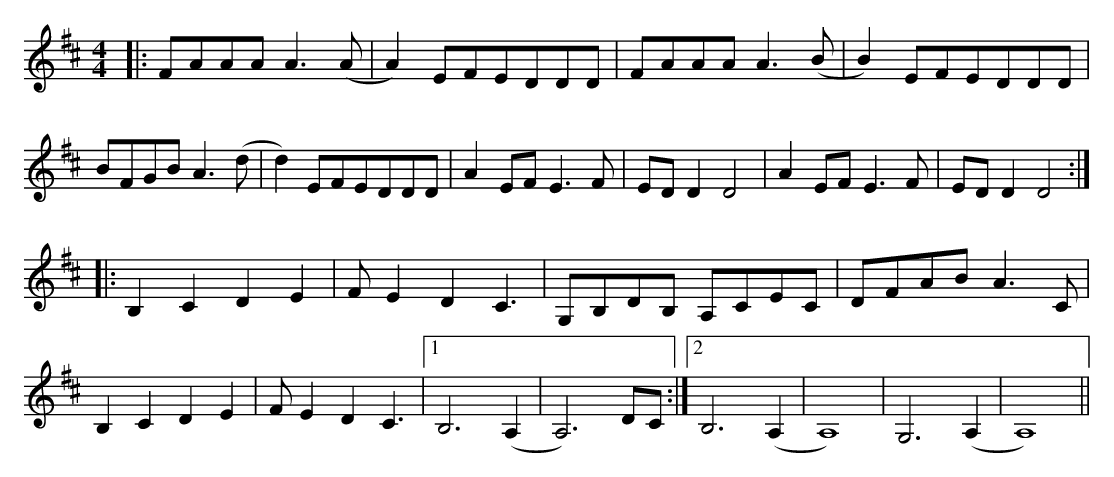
X:1
M:4/4
K:D
|:FAAA A3 (A|A2)EFEDDD|FAAA A3 (B|B2)EFEDDD|
BFGBA3(d|d2)EFEDDD|A2EFE3F|EDD2D4|A2EFE3F|EDD2D4:|
|:B,2C2D2E2|FE2 D2C3|G,B,DB, A,CEC|DFABA3 C|
B,2C2D2E2|FE2 D2C3|1 B,6 (A,2|A,6) DC:|2 B,6 (A,2|A,8)|G,6 (A,2|A,8)||
